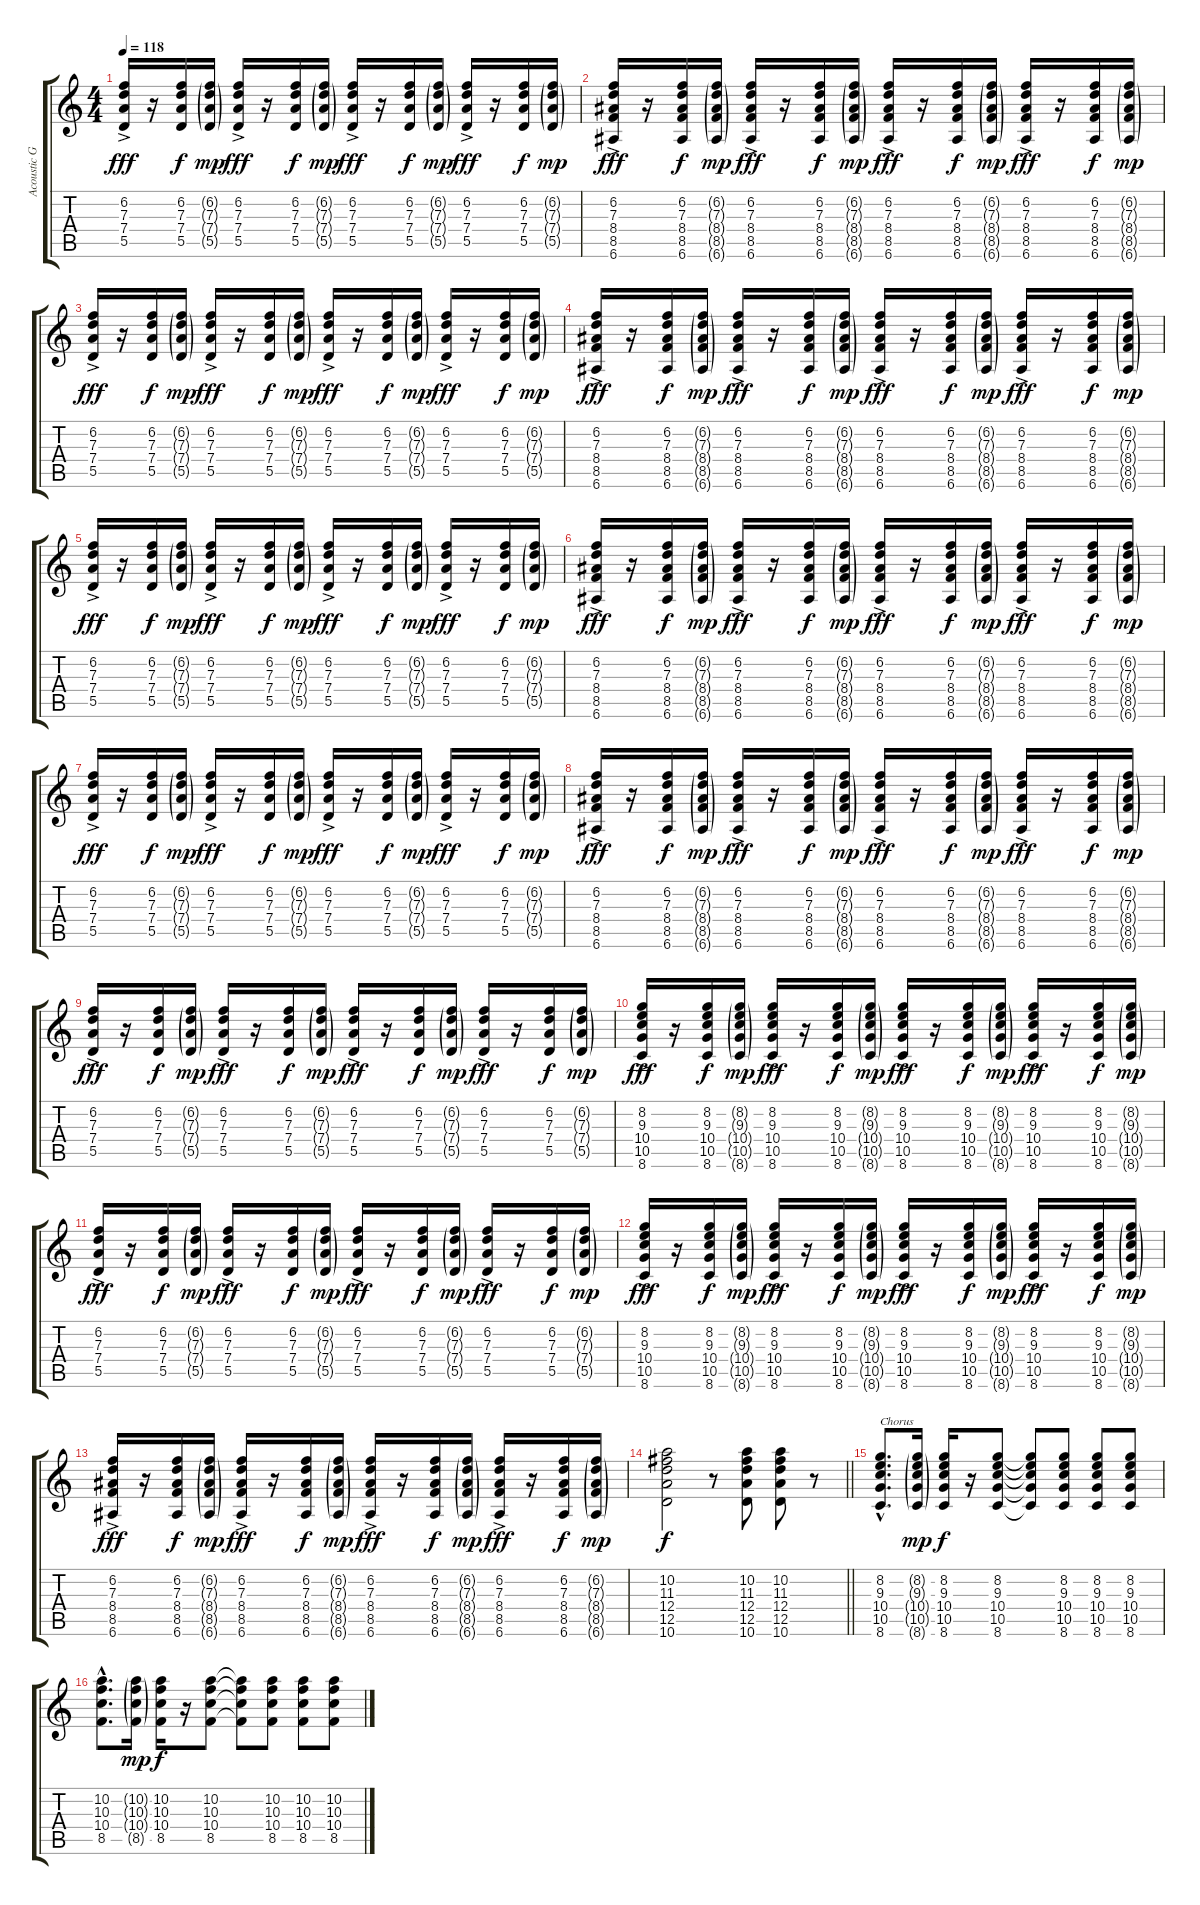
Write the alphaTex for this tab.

\track ("Acoustic Guitar" "Acoustic G") {instrument acousticguitarsteel}
\staff {score tabs}
\tuning (E4 B3 G3 D3 A2 E2) {hide}
\ts (4 4)
\tempo 118
\clef g2
\ks c
(6.2{ac} 7.3{ac} 7.4{ac} 5.5{ac}).16{dy fff} r.16 (6.2 7.3 7.4 5.5).16{dy f} (6.2{g} 7.3{g} 7.4{g} 5.5{g}).16{dy mp} (6.2{ac} 7.3{ac} 7.4{ac} 5.5{ac}).16{dy fff} r.16 (6.2 7.3 7.4 5.5).16{dy f} (6.2{g} 7.3{g} 7.4{g} 5.5{g}).16{dy mp} (6.2{ac} 7.3{ac} 7.4{ac} 5.5{ac}).16{dy fff} r.16 (6.2 7.3 7.4 5.5).16{dy f} (6.2{g} 7.3{g} 7.4{g} 5.5{g}).16{dy mp} (6.2{ac} 7.3{ac} 7.4{ac} 5.5{ac}).16{dy fff} r.16 (6.2 7.3 7.4 5.5).16{dy f} (6.2{g} 7.3{g} 7.4{g} 5.5{g}).16{dy mp} |
(6.2{ac} 7.3{ac} 8.4{ac} 8.5{ac} 6.6{ac}).16{dy fff} r.16 (6.2 7.3 8.4 8.5 6.6).16{dy f} (6.2{g} 7.3{g} 8.4{g} 8.5{g} 6.6{g}).16{dy mp} (6.2{ac} 7.3{ac} 8.4{ac} 8.5{ac} 6.6{ac}).16{dy fff} r.16 (6.2 7.3 8.4 8.5 6.6).16{dy f} (6.2{g} 7.3{g} 8.4{g} 8.5{g} 6.6{g}).16{dy mp} (6.2{ac} 7.3{ac} 8.4{ac} 8.5{ac} 6.6{ac}).16{dy fff} r.16 (6.2 7.3 8.4 8.5 6.6).16{dy f} (6.2{g} 7.3{g} 8.4{g} 8.5{g} 6.6{g}).16{dy mp} (6.2{ac} 7.3{ac} 8.4{ac} 8.5{ac} 6.6{ac}).16{dy fff} r.16 (6.2 7.3 8.4 8.5 6.6).16{dy f} (6.2{g} 7.3{g} 8.4{g} 8.5{g} 6.6{g}).16{dy mp} |
(6.2{ac} 7.3{ac} 7.4{ac} 5.5{ac}).16{dy fff} r.16 (6.2 7.3 7.4 5.5).16{dy f} (6.2{g} 7.3{g} 7.4{g} 5.5{g}).16{dy mp} (6.2{ac} 7.3{ac} 7.4{ac} 5.5{ac}).16{dy fff} r.16 (6.2 7.3 7.4 5.5).16{dy f} (6.2{g} 7.3{g} 7.4{g} 5.5{g}).16{dy mp} (6.2{ac} 7.3{ac} 7.4{ac} 5.5{ac}).16{dy fff} r.16 (6.2 7.3 7.4 5.5).16{dy f} (6.2{g} 7.3{g} 7.4{g} 5.5{g}).16{dy mp} (6.2{ac} 7.3{ac} 7.4{ac} 5.5{ac}).16{dy fff} r.16 (6.2 7.3 7.4 5.5).16{dy f} (6.2{g} 7.3{g} 7.4{g} 5.5{g}).16{dy mp} |
(6.2{ac} 7.3{ac} 8.4{ac} 8.5{ac} 6.6{ac}).16{dy fff} r.16 (6.2 7.3 8.4 8.5 6.6).16{dy f} (6.2{g} 7.3{g} 8.4{g} 8.5{g} 6.6{g}).16{dy mp} (6.2{ac} 7.3{ac} 8.4{ac} 8.5{ac} 6.6{ac}).16{dy fff} r.16 (6.2 7.3 8.4 8.5 6.6).16{dy f} (6.2{g} 7.3{g} 8.4{g} 8.5{g} 6.6{g}).16{dy mp} (6.2{ac} 7.3{ac} 8.4{ac} 8.5{ac} 6.6{ac}).16{dy fff} r.16 (6.2 7.3 8.4 8.5 6.6).16{dy f} (6.2{g} 7.3{g} 8.4{g} 8.5{g} 6.6{g}).16{dy mp} (6.2{ac} 7.3{ac} 8.4{ac} 8.5{ac} 6.6{ac}).16{dy fff} r.16 (6.2 7.3 8.4 8.5 6.6).16{dy f} (6.2{g} 7.3{g} 8.4{g} 8.5{g} 6.6{g}).16{dy mp} |
(6.2{ac} 7.3{ac} 7.4{ac} 5.5{ac}).16{dy fff} r.16 (6.2 7.3 7.4 5.5).16{dy f} (6.2{g} 7.3{g} 7.4{g} 5.5{g}).16{dy mp} (6.2{ac} 7.3{ac} 7.4{ac} 5.5{ac}).16{dy fff} r.16 (6.2 7.3 7.4 5.5).16{dy f} (6.2{g} 7.3{g} 7.4{g} 5.5{g}).16{dy mp} (6.2{ac} 7.3{ac} 7.4{ac} 5.5{ac}).16{dy fff} r.16 (6.2 7.3 7.4 5.5).16{dy f} (6.2{g} 7.3{g} 7.4{g} 5.5{g}).16{dy mp} (6.2{ac} 7.3{ac} 7.4{ac} 5.5{ac}).16{dy fff} r.16 (6.2 7.3 7.4 5.5).16{dy f} (6.2{g} 7.3{g} 7.4{g} 5.5{g}).16{dy mp} |
(6.2{ac} 7.3{ac} 8.4{ac} 8.5{ac} 6.6{ac}).16{dy fff} r.16 (6.2 7.3 8.4 8.5 6.6).16{dy f} (6.2{g} 7.3{g} 8.4{g} 8.5{g} 6.6{g}).16{dy mp} (6.2{ac} 7.3{ac} 8.4{ac} 8.5{ac} 6.6{ac}).16{dy fff} r.16 (6.2 7.3 8.4 8.5 6.6).16{dy f} (6.2{g} 7.3{g} 8.4{g} 8.5{g} 6.6{g}).16{dy mp} (6.2{ac} 7.3{ac} 8.4{ac} 8.5{ac} 6.6{ac}).16{dy fff} r.16 (6.2 7.3 8.4 8.5 6.6).16{dy f} (6.2{g} 7.3{g} 8.4{g} 8.5{g} 6.6{g}).16{dy mp} (6.2{ac} 7.3{ac} 8.4{ac} 8.5{ac} 6.6{ac}).16{dy fff} r.16 (6.2 7.3 8.4 8.5 6.6).16{dy f} (6.2{g} 7.3{g} 8.4{g} 8.5{g} 6.6{g}).16{dy mp} |
(6.2{ac} 7.3{ac} 7.4{ac} 5.5{ac}).16{dy fff} r.16 (6.2 7.3 7.4 5.5).16{dy f} (6.2{g} 7.3{g} 7.4{g} 5.5{g}).16{dy mp} (6.2{ac} 7.3{ac} 7.4{ac} 5.5{ac}).16{dy fff} r.16 (6.2 7.3 7.4 5.5).16{dy f} (6.2{g} 7.3{g} 7.4{g} 5.5{g}).16{dy mp} (6.2{ac} 7.3{ac} 7.4{ac} 5.5{ac}).16{dy fff} r.16 (6.2 7.3 7.4 5.5).16{dy f} (6.2{g} 7.3{g} 7.4{g} 5.5{g}).16{dy mp} (6.2{ac} 7.3{ac} 7.4{ac} 5.5{ac}).16{dy fff} r.16 (6.2 7.3 7.4 5.5).16{dy f} (6.2{g} 7.3{g} 7.4{g} 5.5{g}).16{dy mp} |
(6.2{ac} 7.3{ac} 8.4{ac} 8.5{ac} 6.6{ac}).16{dy fff} r.16 (6.2 7.3 8.4 8.5 6.6).16{dy f} (6.2{g} 7.3{g} 8.4{g} 8.5{g} 6.6{g}).16{dy mp} (6.2{ac} 7.3{ac} 8.4{ac} 8.5{ac} 6.6{ac}).16{dy fff} r.16 (6.2 7.3 8.4 8.5 6.6).16{dy f} (6.2{g} 7.3{g} 8.4{g} 8.5{g} 6.6{g}).16{dy mp} (6.2{ac} 7.3{ac} 8.4{ac} 8.5{ac} 6.6{ac}).16{dy fff} r.16 (6.2 7.3 8.4 8.5 6.6).16{dy f} (6.2{g} 7.3{g} 8.4{g} 8.5{g} 6.6{g}).16{dy mp} (6.2{ac} 7.3{ac} 8.4{ac} 8.5{ac} 6.6{ac}).16{dy fff} r.16 (6.2 7.3 8.4 8.5 6.6).16{dy f} (6.2{g} 7.3{g} 8.4{g} 8.5{g} 6.6{g}).16{dy mp} |
(6.2{ac} 7.3{ac} 7.4{ac} 5.5{ac}).16{dy fff} r.16 (6.2 7.3 7.4 5.5).16{dy f} (6.2{g} 7.3{g} 7.4{g} 5.5{g}).16{dy mp} (6.2{ac} 7.3{ac} 7.4{ac} 5.5{ac}).16{dy fff} r.16 (6.2 7.3 7.4 5.5).16{dy f} (6.2{g} 7.3{g} 7.4{g} 5.5{g}).16{dy mp} (6.2{ac} 7.3{ac} 7.4{ac} 5.5{ac}).16{dy fff} r.16 (6.2 7.3 7.4 5.5).16{dy f} (6.2{g} 7.3{g} 7.4{g} 5.5{g}).16{dy mp} (6.2{ac} 7.3{ac} 7.4{ac} 5.5{ac}).16{dy fff} r.16 (6.2 7.3 7.4 5.5).16{dy f} (6.2{g} 7.3{g} 7.4{g} 5.5{g}).16{dy mp} |
(8.2{ac} 9.3{ac} 10.4{ac} 10.5{ac} 8.6{ac}).16{dy fff} r.16 (8.2 9.3 10.4 10.5 8.6).16{dy f} (8.2{g} 9.3{g} 10.4{g} 10.5{g} 8.6{g}).16{dy mp} (8.2{ac} 9.3{ac} 10.4{ac} 10.5{ac} 8.6{ac}).16{dy fff} r.16 (8.2 9.3 10.4 10.5 8.6).16{dy f} (8.2{g} 9.3{g} 10.4{g} 10.5{g} 8.6{g}).16{dy mp} (8.2{ac} 9.3{ac} 10.4{ac} 10.5{ac} 8.6{ac}).16{dy fff} r.16 (8.2 9.3 10.4 10.5 8.6).16{dy f} (8.2{g} 9.3{g} 10.4{g} 10.5{g} 8.6{g}).16{dy mp} (8.2{ac} 9.3{ac} 10.4{ac} 10.5{ac} 8.6{ac}).16{dy fff} r.16 (8.2 9.3 10.4 10.5 8.6).16{dy f} (8.2{g} 9.3{g} 10.4{g} 10.5{g} 8.6{g}).16{dy mp} |
(6.2{ac} 7.3{ac} 7.4{ac} 5.5{ac}).16{dy fff} r.16 (6.2 7.3 7.4 5.5).16{dy f} (6.2{g} 7.3{g} 7.4{g} 5.5{g}).16{dy mp} (6.2{ac} 7.3{ac} 7.4{ac} 5.5{ac}).16{dy fff} r.16 (6.2 7.3 7.4 5.5).16{dy f} (6.2{g} 7.3{g} 7.4{g} 5.5{g}).16{dy mp} (6.2{ac} 7.3{ac} 7.4{ac} 5.5{ac}).16{dy fff} r.16 (6.2 7.3 7.4 5.5).16{dy f} (6.2{g} 7.3{g} 7.4{g} 5.5{g}).16{dy mp} (6.2{ac} 7.3{ac} 7.4{ac} 5.5{ac}).16{dy fff} r.16 (6.2 7.3 7.4 5.5).16{dy f} (6.2{g} 7.3{g} 7.4{g} 5.5{g}).16{dy mp} |
(8.2{ac} 9.3{ac} 10.4{ac} 10.5{ac} 8.6{ac}).16{dy fff} r.16 (8.2 9.3 10.4 10.5 8.6).16{dy f} (8.2{g} 9.3{g} 10.4{g} 10.5{g} 8.6{g}).16{dy mp} (8.2{ac} 9.3{ac} 10.4{ac} 10.5{ac} 8.6{ac}).16{dy fff} r.16 (8.2 9.3 10.4 10.5 8.6).16{dy f} (8.2{g} 9.3{g} 10.4{g} 10.5{g} 8.6{g}).16{dy mp} (8.2{ac} 9.3{ac} 10.4{ac} 10.5{ac} 8.6{ac}).16{dy fff} r.16 (8.2 9.3 10.4 10.5 8.6).16{dy f} (8.2{g} 9.3{g} 10.4{g} 10.5{g} 8.6{g}).16{dy mp} (8.2{ac} 9.3{ac} 10.4{ac} 10.5{ac} 8.6{ac}).16{dy fff} r.16 (8.2 9.3 10.4 10.5 8.6).16{dy f} (8.2{g} 9.3{g} 10.4{g} 10.5{g} 8.6{g}).16{dy mp} |
(6.2{ac} 7.3{ac} 8.4{ac} 8.5{ac} 6.6{ac}).16{dy fff} r.16 (6.2 7.3 8.4 8.5 6.6).16{dy f} (6.2{g} 7.3{g} 8.4{g} 8.5{g} 6.6{g}).16{dy mp} (6.2{ac} 7.3{ac} 8.4{ac} 8.5{ac} 6.6{ac}).16{dy fff} r.16 (6.2 7.3 8.4 8.5 6.6).16{dy f} (6.2{g} 7.3{g} 8.4{g} 8.5{g} 6.6{g}).16{dy mp} (6.2{ac} 7.3{ac} 8.4{ac} 8.5{ac} 6.6{ac}).16{dy fff} r.16 (6.2 7.3 8.4 8.5 6.6).16{dy f} (6.2{g} 7.3{g} 8.4{g} 8.5{g} 6.6{g}).16{dy mp} (6.2{ac} 7.3{ac} 8.4{ac} 8.5{ac} 6.6{ac}).16{dy fff} r.16 (6.2 7.3 8.4 8.5 6.6).16{dy f} (6.2{g} 7.3{g} 8.4{g} 8.5{g} 6.6{g}).16{dy mp} |
\barLineRight lightlight
(10.2 11.3 12.4 12.5 10.6).2{dy f} r.8 (10.2 11.3 12.4 12.5 10.6).8 (10.2 11.3 12.4 12.5 10.6).8 r.8 |
(8.2{hac} 9.3{hac} 10.4{hac} 10.5{hac} 8.6{hac}).8{d txt "Chorus"} (8.2{g} 9.3{g} 10.4{g} 10.5{g} 8.6{g}).16{dy mp} (8.2 9.3 10.4 10.5 8.6).16{dy f} r.16 (8.2 9.3 10.4 10.5 8.6).8 (8.2{t} 9.3{t} 10.4{t} 10.5{t} 8.6{t}).8 (8.2 9.3 10.4 10.5 8.6).8 (8.2 9.3 10.4 10.5 8.6).8 (8.2 9.3 10.4 10.5 8.6).8 |
(10.2{hac} 10.3{hac} 10.4{hac} 8.5{hac}).8{d} (10.2{g} 10.3{g} 10.4{g} 8.5{g}).16{dy mp} (10.2 10.3 10.4 8.5).16{dy f} r.16 (10.2 10.3 10.4 8.5).8 (10.2{t} 10.3{t} 10.4{t} 8.5{t}).8 (10.2 10.3 10.4 8.5).8 (10.2 10.3 10.4 8.5).8 (10.2 10.3 10.4 8.5).8
